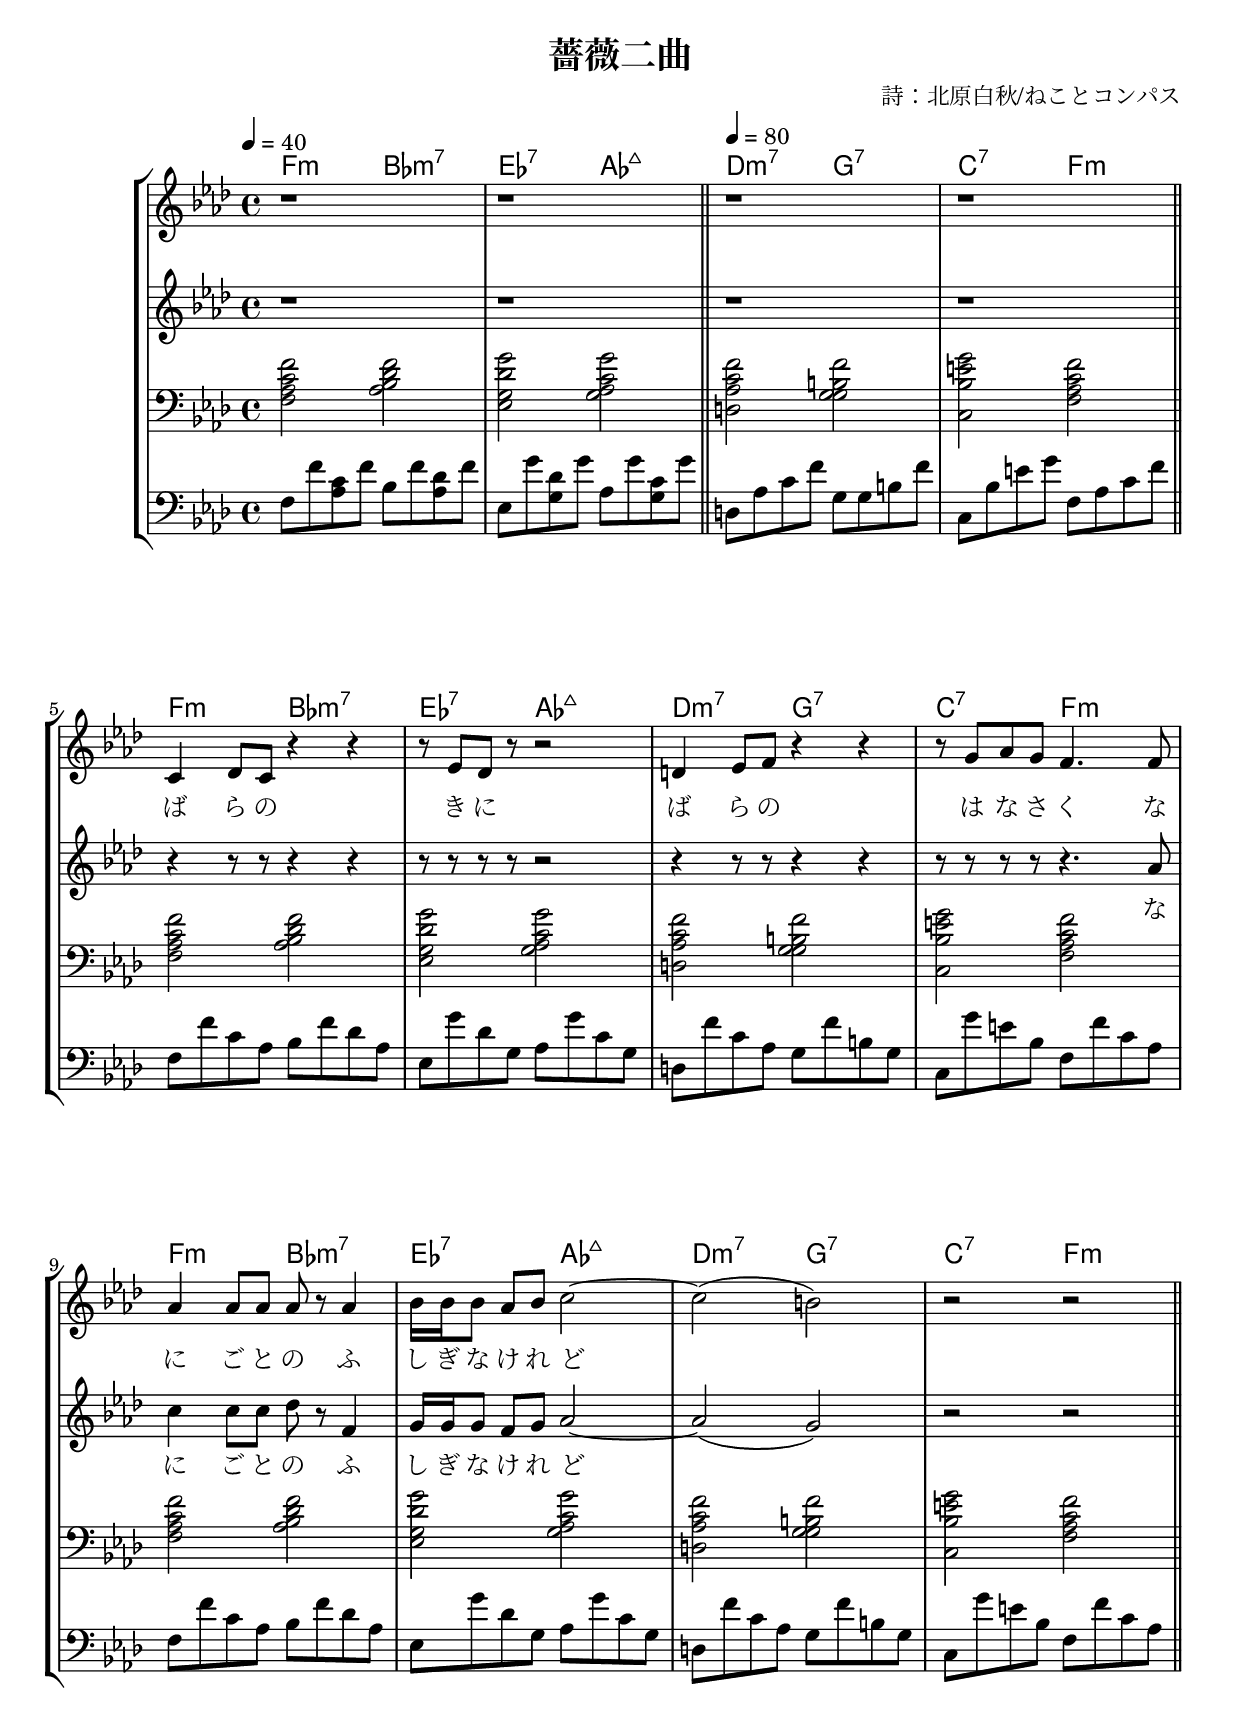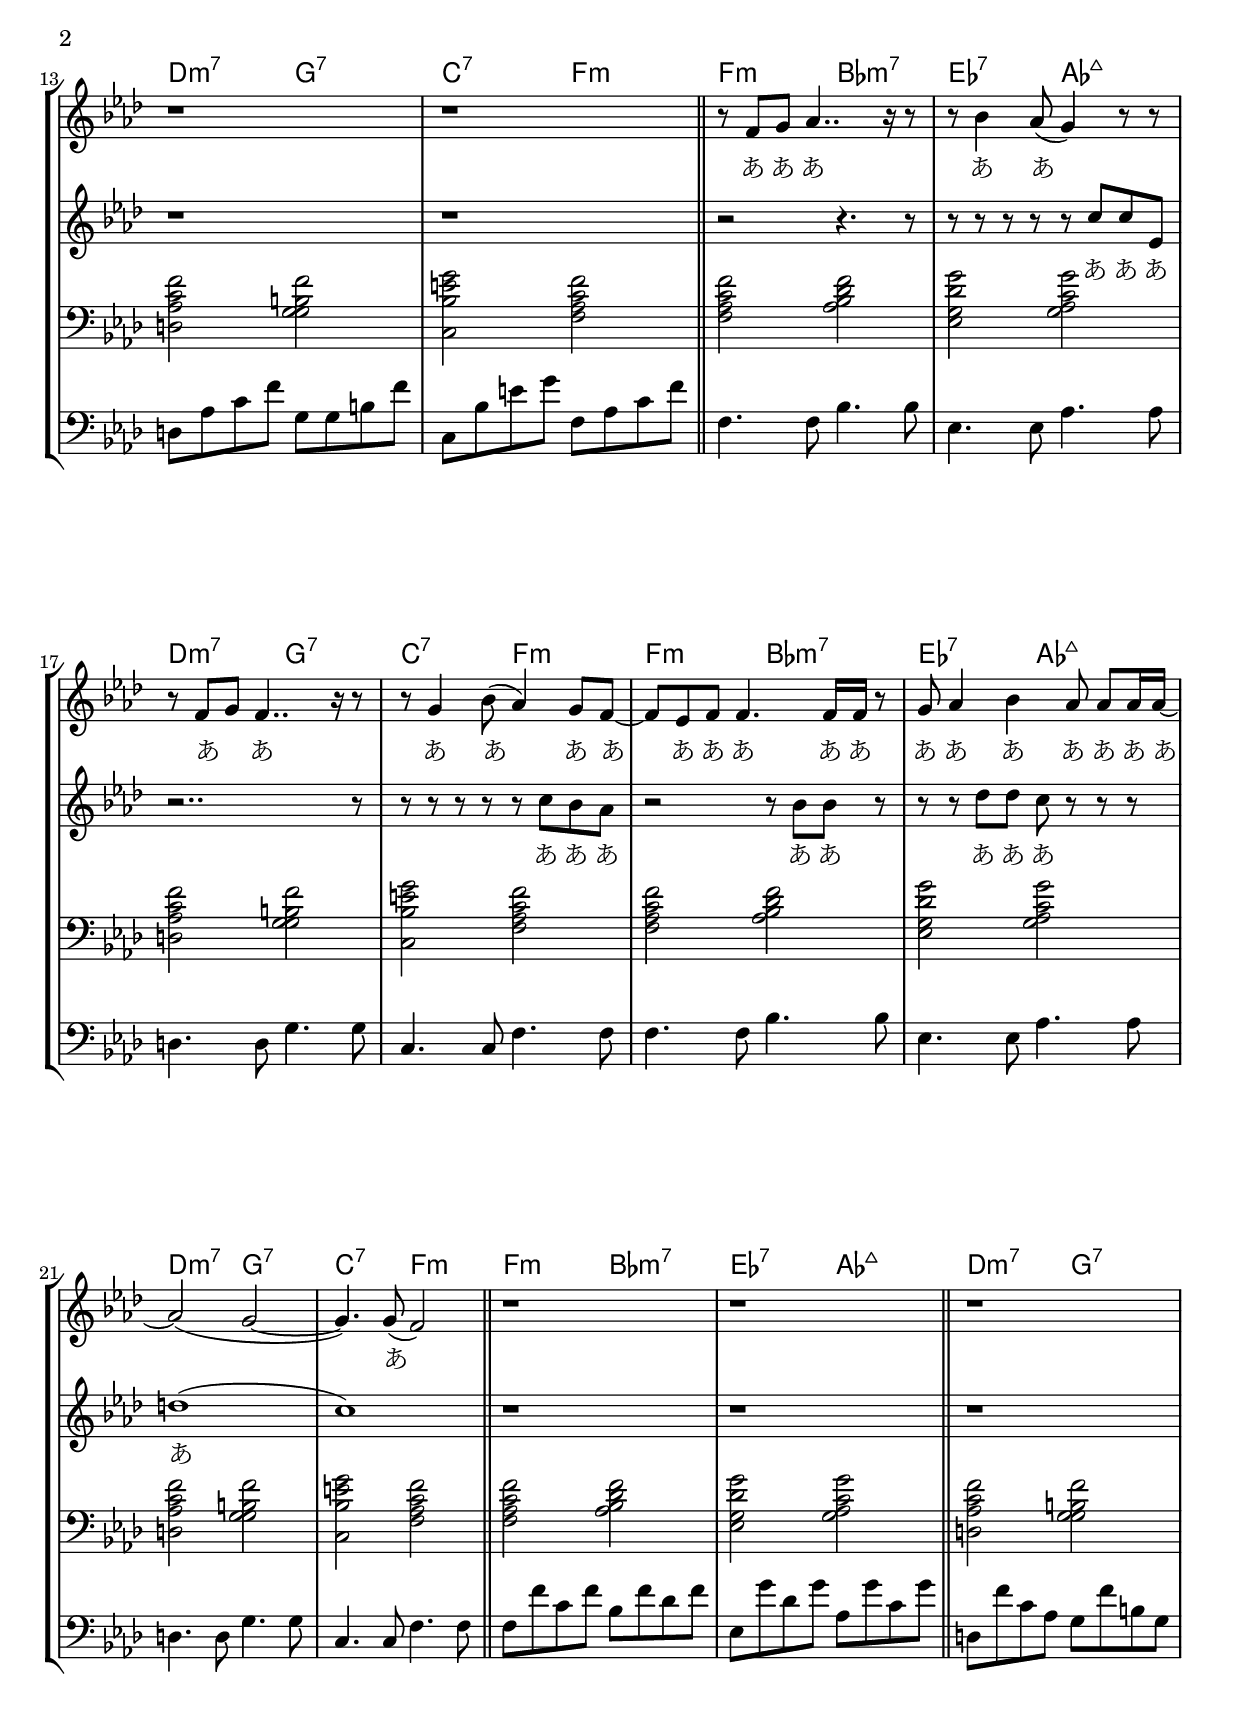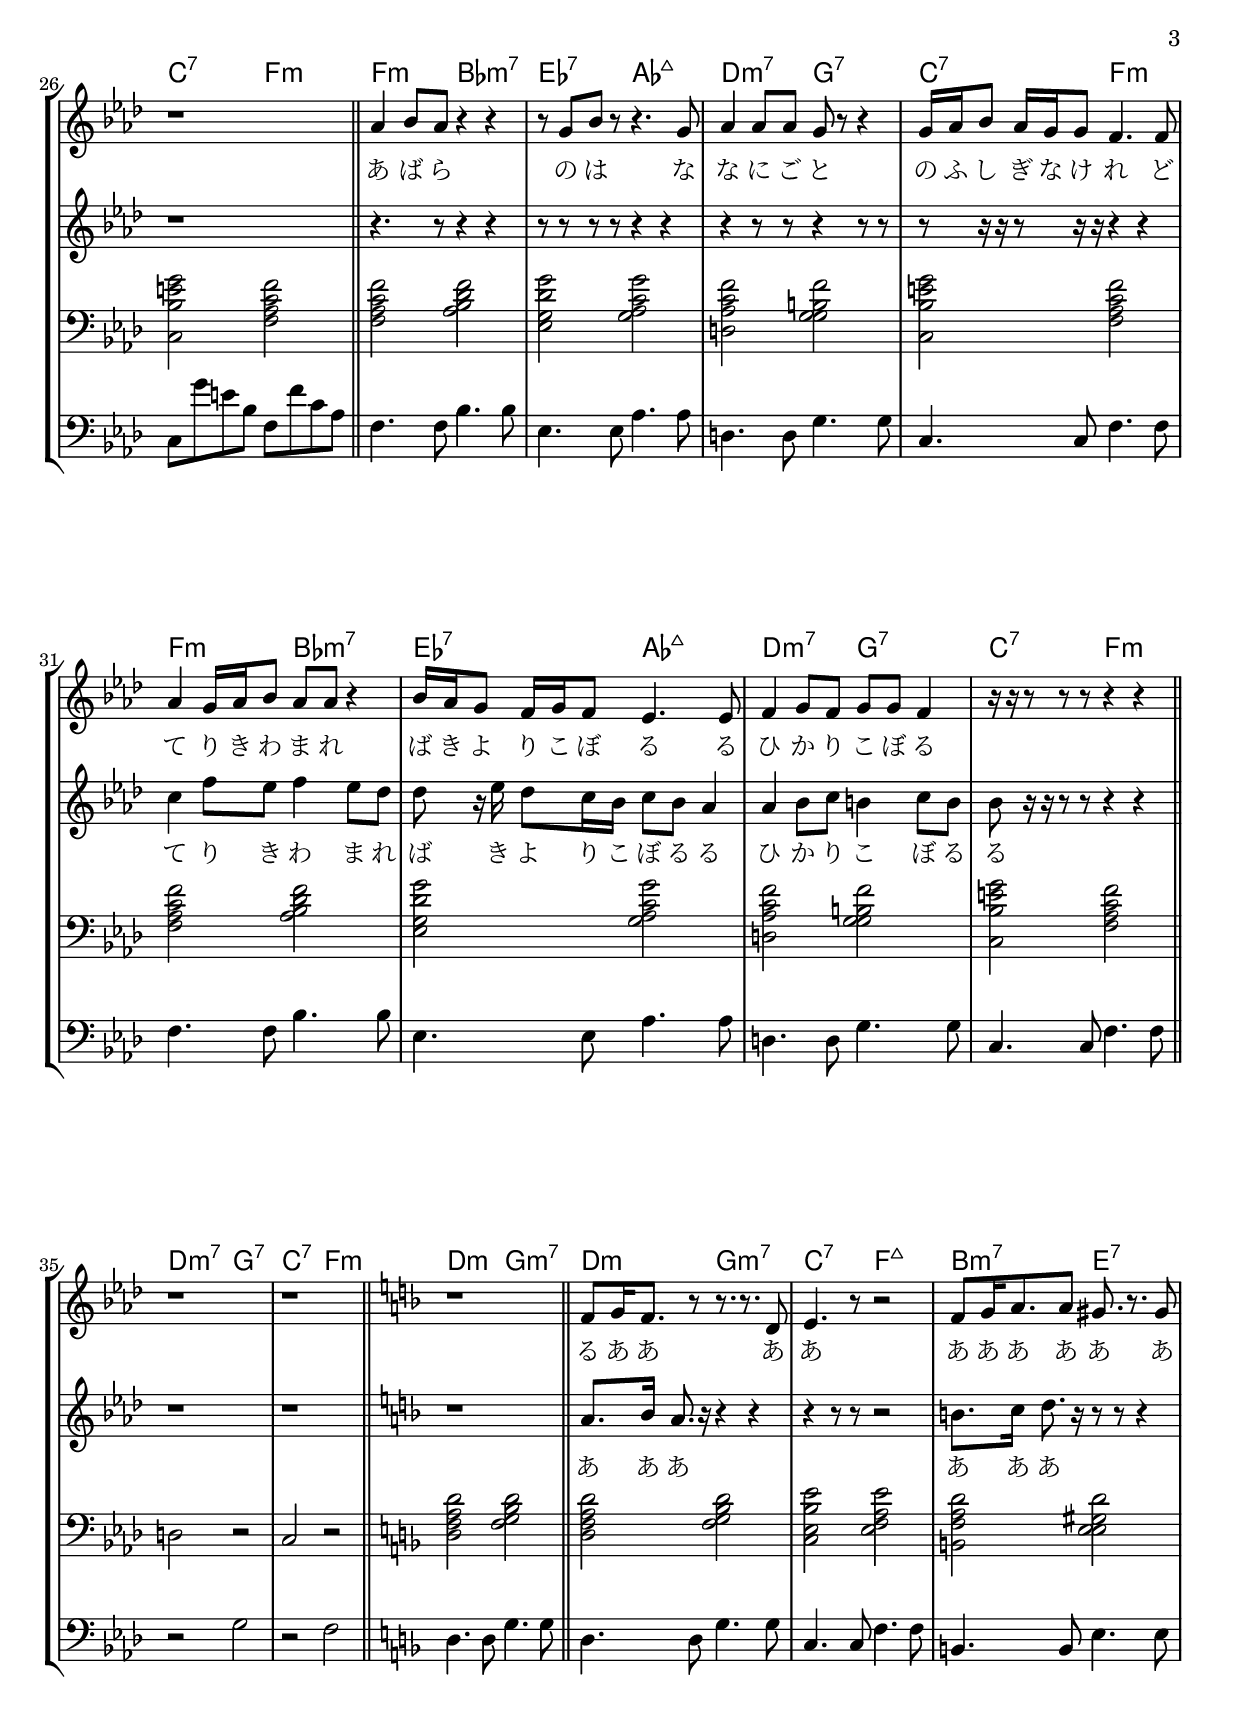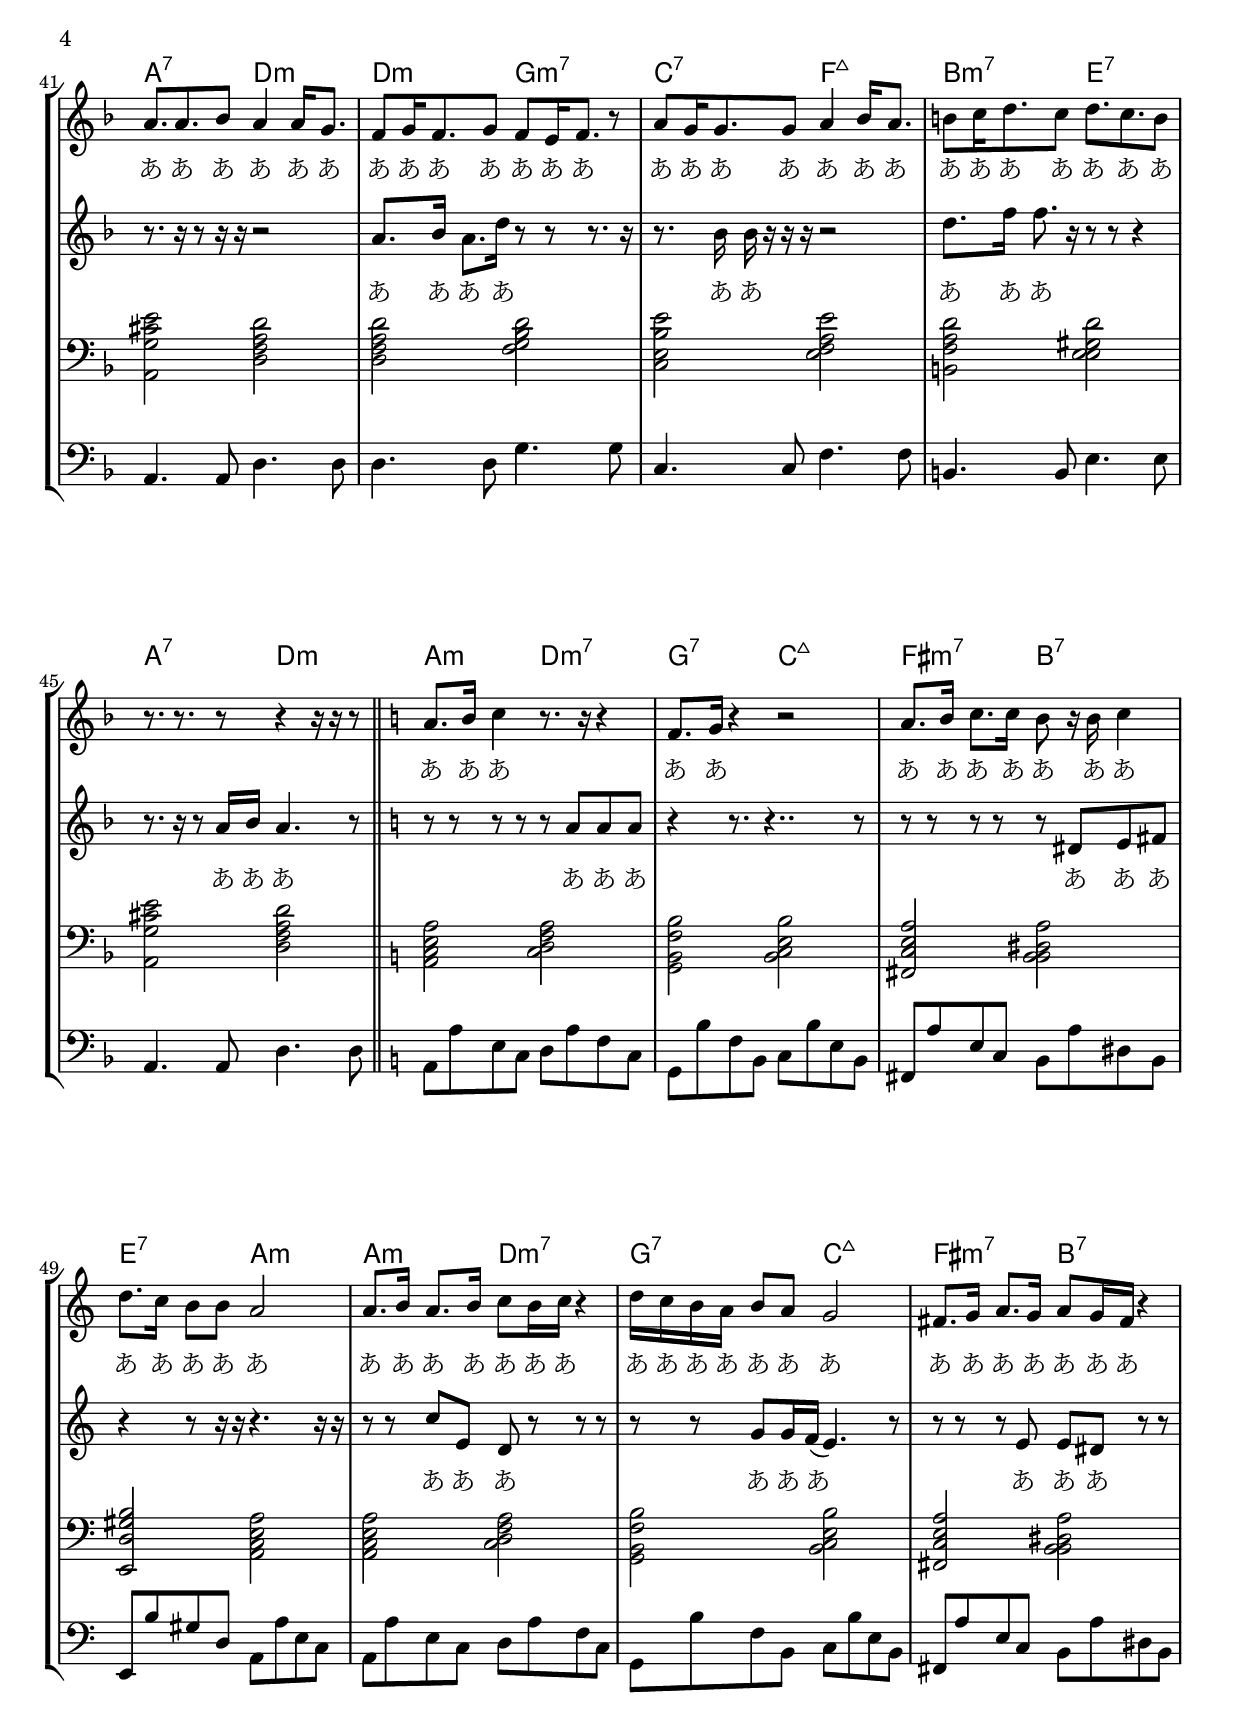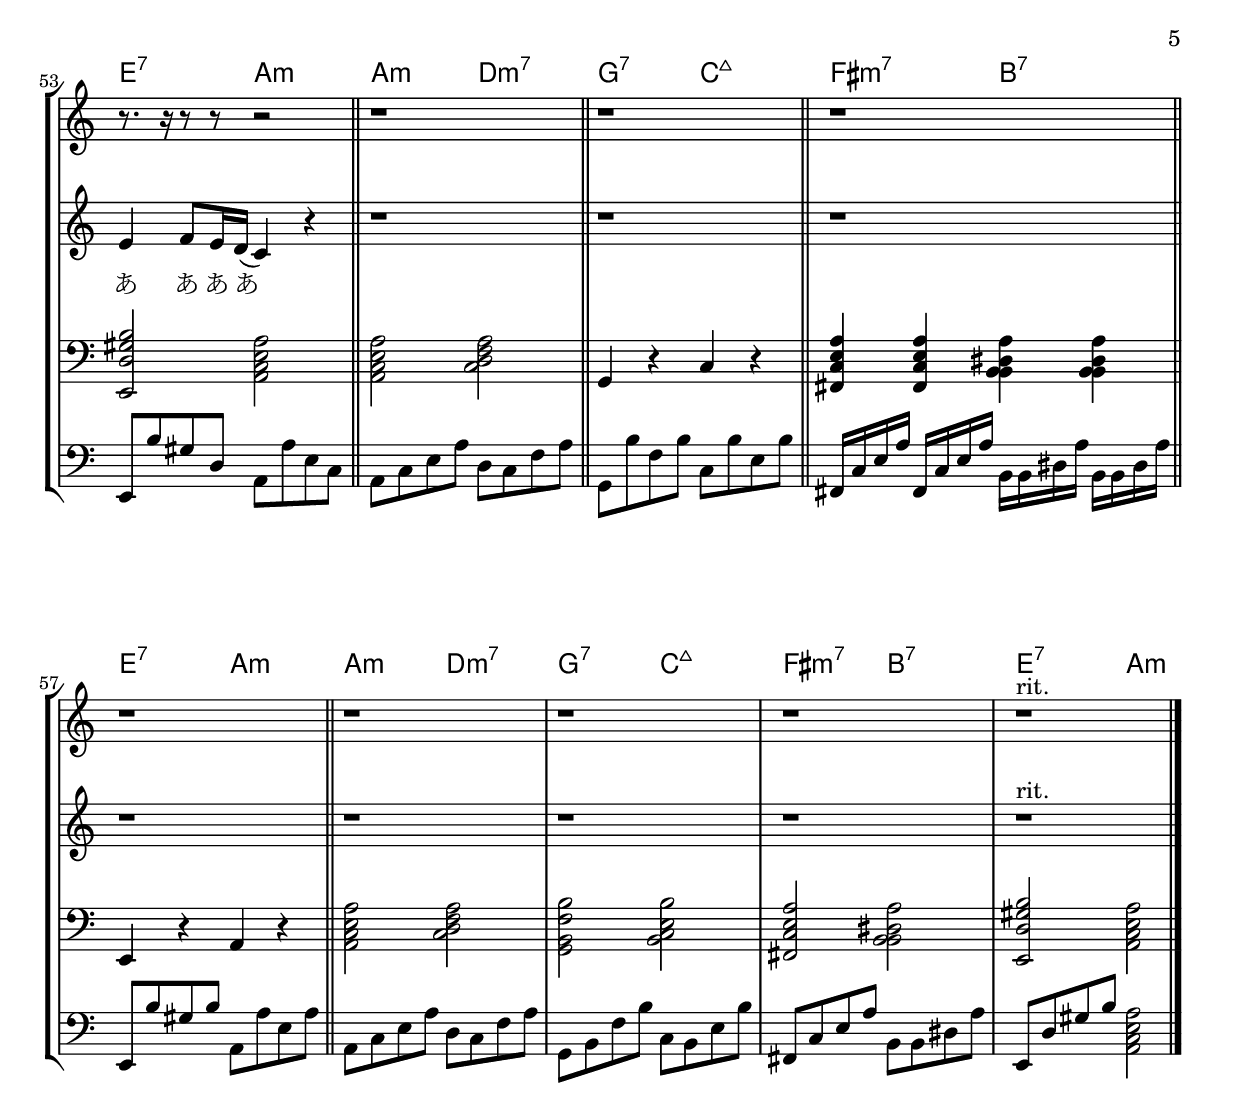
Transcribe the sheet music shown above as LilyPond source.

\version "2.12.1"

\header {
	title = \markup {薔薇二曲}
	composer = \markup \center-column {詩：北原白秋/ねことコンパス}
}

harmony = \chordmode {
	f2:m bes:min7 es:7 as:maj7 

	d:m7 g:7 c:7 f:m 

	f:m bes:min7 es:7 as:maj7 d:m7 g:7 c:7 f:m f:m bes:min7 es:7 as:maj7 d:m7 g:7 c:7 f:m 

	d:m7 g:7 c:7 f:m 

	f:m bes:min7 es:7 as:maj7 d:m7 g:7 c:7 f:m f:m bes:min7 es:7 as:maj7 d:m7 g:7 c:7 f:m 

	f:m bes:min7 es:7 as:maj7 

	d:m7 g:7 c:7 f:m 

	f:m bes:min7 es:7 as:maj7 d:m7 g:7 c:7 f:m f:m bes:min7 es:7 as:maj7 d:m7 g:7 c:7 f:m 

	d:m7 g:7 c:7 f:m 

	d:m g:min7 

	d:m g:min7 c:7 f:maj7 b:m7 e:7 a:7 d:m d:m g:min7 c:7 f:maj7 b:m7 e:7 a:7 d:m 

	a:m d:min7 g:7 c:maj7 fis:m7 b:7 e:7 a:m a:m d:min7 g:7 c:maj7 fis:m7 b:7 e:7 a:m 

	a:m d:min7 

	g:7 c:maj7 

	fis:m7 b:7 

	e:7 a:m 

	a:m d:min7 g:7 c:maj7 fis:m7 b:7 e:7 a:m 
}

melody = {
	\key as \major
	\tempo 4 = 40
	r1 | r1   
	\tempo 4 = 80
	r1 | r1   
	\set Staff.midiInstrument = #"mmi0.45"
	 c'4  des'8  c'8  r4  r4 
	r8  es'8  des'8  r8  r2 
	d'4  es'8  f'8  r4  r4 
	r8  g'8  as'8  g'8  f'4.  f'8 
	as'4  as'8  as'8  as'8  r8  as'4 
	bes'16  bes'16  bes'8  as'8  bes'8  c''2~ 
	c''2  (b'2) 
	r2  	r2 	r1 | r1   
	\set Staff.midiInstrument = #"Electric Grand"
	r8 f'8  g'8  as'4..  r16  r8 
	r8  bes'4  as'8  (g'4)  r8  r8~ 
	r8  f'8  g'8  f'4..  r16  r8 
	r8  g'4  bes'8  (as'4)  g'8  f'8~ 
	f'8  es'8  f'8  f'4.  f'16  f'16  r8 
	g'8  as'4  bes'4  as'8  as'8  as'16  as'16~ 
	as'2  (g'2~ 
	g'4.)  g'8  (f'2)
	r1 | r1   
	r1 | r1   
	\set Staff.midiInstrument = #"mmi0.45"
	 as'4  bes'8  as'8  r4  r4 
	r8  g'8  bes'8  r8  r4.  g'8 
	as'4  as'8  as'8  g'8  r8  r4 
	g'16  as'16  bes'8  as'16  g'16  g'8  f'4.  f'8 
	as'4  g'16  as'16  bes'8  as'8  as'8  r4 
	bes'16  as'16  g'8  f'16  g'16  f'8  es'4.  es'8 
	f'4  g'8  f'8  g'8  g'8  f'4 
	r16  r16  r8  r8  r8  r4  	r4 	r1 | r1   
	\key f \major
	r1   
	\set Staff.midiInstrument = #"Electric Grand"
	f'8  g'16  f'8.  r8  r8.  r8.  d'8 
	e'4.  r8  r2 
	f'8  g'16  a'8.  a'8  gis'8.  r8.  gis'8 
	a'8.  a'8.  bes'8  a'4  a'16  g'8. 
	f'8  g'16  f'8.  g'8  f'8  e'16  f'8.  r8 
	a'8  g'16  g'8.  g'8  a'4  bes'16  a'8. 
	b'8  c''16  d''8.  c''8  d''8.  c''8.  b'8 
	r8.  r8.  r8  r4  r16  r16  	r8 	\set Staff.midiInstrument = #"Electric Piano 1"
		\key c \major
 a'8.  b'16  c''4  r8.  r16  r4 
	f'8.  g'16  r4  r2 
	a'8.  b'16  c''8.  c''16  b'8  r16  b'16  c''4 
	d''8.  c''16  b'8  b'8  a'2 
	a'8.  b'16  a'8.  b'16  c''8  b'16  c''16  r4 
	d''16  c''16  b'16  a'16  b'8  a'8  g'2 
	fis'8.  g'16  a'8.  g'16  a'8  g'16  fis'16  r4 
	r8.  r16  r8  r8  r2
	r1   
	r1   
	r1   
	r1   
	r1 | r1 | r1 | r1^"rit." \bar "|."
}

words = \lyricmode {
	
	
	ば  ら  の  き  に  ば  ら  の  は  な  さ  く  な  に  ご  と  の  ふ  し  ぎ  な  け  れ  ど  
	
	あ  あ  あ  あ  あ  あ  あ  あ  あ  あ  あ  あ  あ  あ  あ  あ  あ  あ  あ  あ  あ  あ  あ  あ  あ  
	
	
	ば  ら  の  は  な  な  に  ご  と  の  ふ  し  ぎ  な  け  れ  ど  て  り  き  わ  ま  れ  ば  き  よ  り  こ  ぼ  る  る  ひ  か  り  こ  ぼ  る  る  
	
	
	あ  あ  あ  あ  あ  あ  あ  あ  あ  あ  あ  あ  あ  あ  あ  あ  あ  あ  あ  あ  あ  あ  あ  あ  あ  あ  あ  あ  あ  あ  あ  あ  あ  あ  あ  あ  あ  あ  
	あ  あ  あ  あ  あ  あ  あ  あ  あ  あ  あ  あ  あ  あ  あ  あ  あ  あ  あ  あ  あ  あ  あ  あ  あ  あ  あ  あ  あ  あ  あ  あ  あ  あ  あ  あ  あ  あ  
	
	
	
	
	
}

secondmelody = {
	\key as \major
	\tempo 4 = 40
	r1 | r1   
	\tempo 4 = 80
	r1 | r1   
	\set Staff.midiInstrument = #"fss0.42"
	 r4  r8  r8  r4  r4 
	r8  r8  r8  r8  r2 
	r4  r8  r8  r4  r4 
	r8  r8  r8  r8  r4.  as'8 
	c''4  c''8  c''8  des''8  r8  f'4 
	g'16  g'16  g'8  f'8  g'8  as'2~ 
	as'2  (g'2) 
	r2  	r2 	r1 | r1   
	\set Staff.midiInstrument = #"Blown Bottle"
	r2  r4.  r8 
	r8  r8  r8  r8  r8  c''8  c''8  es'8 
	r2..  r8 
	r8  r8  r8  r8  r8  c''8  bes'8  as'8 
	r2  r8  bes'8  bes'8  r8 
	r8  r8  des''8  des''8  c''8  r8  r8  r8 
	d''1 
	(c''1)
	r1 | r1   
	r1 | r1   
	\set Staff.midiInstrument = #"fss0.42"
	 r4.  r8  r4  r4 
	r8  r8  r8  r8  r4  r4 
	r4  r8  r8  r4  r8  r8 
	r8  r16  r16  r8  r16  r16  r4  r4 
	c''4  f''8  es''8  f''4  es''8  des''8 
	des''8  r16  es''16  des''8  c''16  bes'16  c''8  bes'8  as'4 
	as'4  bes'8  c''8  b'4  c''8  b'8 
	bes'8  r16  r16  r8  r8  r4  r4
	r1 | r1   
	\key f \major
	r1   
	\set Staff.midiInstrument = #"Vibraphone"
	a'8.  bes'16  a'8.  r16  r4  r4 
	r4  r8  r8  r2 
	b'8.  c''16  d''8.  r16  r8  r8  r4 
	r8.  r16  r8  r16  r16  r2 
	a'8.  bes'16  a'8.  d''16  r8  r8  r8.  r16 
	r8.  bes'16  bes'16  r16  r16  r16  r2 
	d''8.  f''16  f''8.  r16  r8  r8  r4 
	r8.  r16  r8  a'16  bes'16  a'4.  	r8 	\set Staff.midiInstrument = #"Viola"
		\key c \major
r8 r8  r8  r8  r8  a'8  a'8  a'8 
	r4  r8.  r4..  r8 
	r8  r8  r8  r8  r8  dis'8  e'8  fis'8 
	r4  r8  r16  r16  r4.  r16  r16 
	r8  r8  c''8  e'8  d'8  r8  r8  r8 
	r8  r8  g'8  g'16  f'16  (e'4.)  r8 
	r8  r8  r8  e'8  e'8  dis'8  r8  r8 
	e'4  f'8  e'16  d'16  (c'4)  	r4 	r1   
	r1   
	r1   
	r1   
	r1 | r1 | r1 | r1^"rit." \bar "|."
}

secondwords = \lyricmode {
	
	
	な  に  ご  と  の  ふ  し  ぎ  な  け  れ  ど  
	
	あ  あ  あ  あ  あ  あ  あ  あ  あ  あ  あ  あ  
	
	
	て  り  き  わ  ま  れ  ば  き  よ  り  こ  ぼ  る  る  ひ  か  り  こ  ぼ  る  る  
	
	
	あ  あ  あ  あ  あ  あ  あ  あ  あ  あ  あ  あ  あ  あ  あ  あ  あ  あ  
	あ  あ  あ  あ  あ  あ  あ  あ  あ  あ  あ  あ  あ  あ  あ  あ  あ  あ  あ  
	
	
	
	
	
}

tempochange = {
	\tempo 4 = 40
	r1 | r1 \bar "||"
	\tempo 4 = 80
	r1 | r1 \bar "||"
	\tempo 4 = 80
	r1 | r1 | r1 | r1 | r1 | r1 | r1 | r1 \bar "||"
	\tempo 4 = 80
	r1 | r1 \bar "||"
	\tempo 4 = 80
	r1 | r1 | r1 | r1 | r1 | r1 | r1 | r1 \bar "||"
	\tempo 4 = 80
	r1 | r1 \bar "||"
	\tempo 4 = 80
	r1 | r1 \bar "||"
	\tempo 4 = 80
	r1 | r1 | r1 | r1 | r1 | r1 | r1 | r1 \bar "||"
	\tempo 4 = 80
	r1 | r1 \bar "||"
	\tempo 4 = 80
	r1 \bar "||"
	\tempo 4 = 80
	r1 | r1 | r1 | r1 | r1 | r1 | r1 | r1 \bar "||"
	\tempo 4 = 80
	r1 | r1 | r1 | r1 | r1 | r1 | r1 | r1 \bar "||"
	\tempo 4 = 80
	r1 \bar "||"
	\tempo 4 = 80
	r1 \bar "||"
	\tempo 4 = 80
	r1 \bar "||"
	\tempo 4 = 80
	r1 \bar "||"
	\tempo 4 = 80
	r1 | r1 | r1 | \tempo 4 = 60 r2 \tempo 4 = 53 r2 \bar "|."
}

mainacc = {
	\clef bass
	\set Staff.midiInstrument = #"Acoustic grand"
	\key as \major
	\tempo 4 = 40
	<f as c' f'>2
	<bes as des' f'>2
	<es g des' g'>2
	<as g c' g'>2
	\bar "||"

	\set Staff.midiInstrument = #"Acoustic grand"
	\tempo 4 = 80
	<d as c' f'>2
	<g g b f'>2
	<c bes e' g'>2
	<f as c' f'>2
	\bar "||"

	\set Staff.midiInstrument = #"Acoustic grand"
	<f as c' f'>2
	<bes as des' f'>2
	<es g des' g'>2
	<as g c' g'>2
	<d as c' f'>2
	<g g b f'>2
	<c bes e' g'>2
	<f as c' f'>2
	<f as c' f'>2
	<bes as des' f'>2
	<es g des' g'>2
	<as g c' g'>2
	<d as c' f'>2
	<g g b f'>2
	<c bes e' g'>2
	<f as c' f'>2
	\bar "||"

	\set Staff.midiInstrument = #"Acoustic Guitar (steel)"
	<d as c' f'>2
	<g g b f'>2
	<c bes e' g'>2
	<f as c' f'>2
	\bar "||"

	\set Staff.midiInstrument = #"Acoustic grand"
	<f as c' f'>2
	<bes as des' f'>2
	<es g des' g'>2
	<as g c' g'>2
	<d as c' f'>2
	<g g b f'>2
	<c bes e' g'>2
	<f as c' f'>2
	<f as c' f'>2
	<bes as des' f'>2
	<es g des' g'>2
	<as g c' g'>2
	<d as c' f'>2
	<g g b f'>2
	<c bes e' g'>2
	<f as c' f'>2
	\bar "||"

	\set Staff.midiInstrument = #"Bright Acoustic"
	<f as c' f'>2
	<bes as des' f'>2
	<es g des' g'>2
	<as g c' g'>2
	\bar "||"

	\set Staff.midiInstrument = #"Acoustic grand"
	<d as c' f'>2
	<g g b f'>2
	<c bes e' g'>2
	<f as c' f'>2
	\bar "||"

	\set Staff.midiInstrument = #"Acoustic grand"
	<f as c' f'>2
	<bes as des' f'>2
	<es g des' g'>2
	<as g c' g'>2
	<d as c' f'>2
	<g g b f'>2
	<c bes e' g'>2
	<f as c' f'>2
	<f as c' f'>2
	<bes as des' f'>2
	<es g des' g'>2
	<as g c' g'>2
	<d as c' f'>2
	<g g b f'>2
	<c bes e' g'>2
	<f as c' f'>2
	\bar "||"

	\set Staff.midiInstrument = #"Electric Grand"
	d2
	r2
	c2
	r2
	\bar "||"

	\set Staff.midiInstrument = #"Acoustic grand"
	\key f \major
	<d f a d'>2
	<g f bes d'>2
	\bar "||"

	\set Staff.midiInstrument = #"Acoustic grand"
	<d f a d'>2
	<g f bes d'>2
	<c e bes e'>2
	<f e a e'>2
	<b, f a d'>2
	<e e gis d'>2
	<a, g cis' e'>2
	<d f a d'>2
	<d f a d'>2
	<g f bes d'>2
	<c e bes e'>2
	<f e a e'>2
	<b, f a d'>2
	<e e gis d'>2
	<a, g cis' e'>2
	<d f a d'>2
	\bar "||"

	\set Staff.midiInstrument = #"Acoustic grand"
	\key c \major
	<a, c e a>2
	<d c f a>2
	<g, b, f b>2
	<c b, e b>2
	<fis, c e a>2
	<b, b, dis a>2
	<e, d gis b>2
	<a, c e a>2
	<a, c e a>2
	<d c f a>2
	<g, b, f b>2
	<c b, e b>2
	<fis, c e a>2
	<b, b, dis a>2
	<e, d gis b>2
	<a, c e a>2
	\bar "||"

	\set Staff.midiInstrument = #"Acoustic grand"
	<a, c e a>2
	<d c f a>2
	\bar "||"

	\set Staff.midiInstrument = #"Acoustic grand"
	g,4 r4
	c4 r4
	\bar "||"

	\set Staff.midiInstrument = #"Acoustic grand"
	<fis, c e a>4 <fis, c e a>4
	<b, b, dis a>4 <b, b, dis a>4
	\bar "||"

	\set Staff.midiInstrument = #"FX 2 (soundtrack)"
	e,4 r4
	a,4 r4
	\bar "||"

	\set Staff.midiInstrument = #"Acoustic grand"
	<a, c e a>2
	<d c f a>2
	<g, b, f b>2
	<c b, e b>2
	<fis, c e a>2
	<b, b, dis a>2
	<e, d gis b>2
	<a, c e a>2
	\bar "|."
}

subacc = {
	\clef bass
	\set Staff.midiInstrument = #"Synth Voice"
	\key as \major
	\tempo 4 = 40
	f8 f' <as c'> f'
	bes8 f' <as des'> f'
	es8 g' <g des'> g'
	as8 g' <g c'> g'
	\bar "||"

	\set Staff.midiInstrument = #"FX 4 (atmosphere)"
	\tempo 4 = 80
	d8 as8 c'8 f'8
	g8 g8 b8 f'8
	c8 bes8 e'8 g'8
	f8 as8 c'8 f'8
	\bar "||"

	\set Staff.midiInstrument = #"French horn"
	f8 f' c' as
	bes8 f' des' as
	es8 g' des' g
	as8 g' c' g
	d8 f' c' as
	g8 f' b g
	c8 g' e' bes
	f8 f' c' as
	f8 f' c' as
	bes8 f' des' as
	es8 g' des' g
	as8 g' c' g
	d8 f' c' as
	g8 f' b g
	c8 g' e' bes
	f8 f' c' as
	\bar "||"

	\set Staff.midiInstrument = #"Flute"
	d8 as8 c'8 f'8
	g8 g8 b8 f'8
	c8 bes8 e'8 g'8
	f8 as8 c'8 f'8
	\bar "||"

	\set Staff.midiInstrument = #"Bright Acoustic"
	f4.f8
	bes4.bes8
	es4.es8
	as4.as8
	d4.d8
	g4.g8
	c4.c8
	f4.f8
	f4.f8
	bes4.bes8
	es4.es8
	as4.as8
	d4.d8
	g4.g8
	c4.c8
	f4.f8
	\bar "||"

	\set Staff.midiInstrument = #"Trumpet"
	f8 f' c' f'
	bes8 f' des' f'
	es8 g' des' g'
	as8 g' c' g'
	\bar "||"

	\set Staff.midiInstrument = #"Pad 4 (choir)"
	d8 f' c' as
	g8 f' b g
	c8 g' e' bes
	f8 f' c' as
	\bar "||"

	\set Staff.midiInstrument = #"FX 2 (soundtrack)"
	f4.f8
	bes4.bes8
	es4.es8
	as4.as8
	d4.d8
	g4.g8
	c4.c8
	f4.f8
	f4.f8
	bes4.bes8
	es4.es8
	as4.as8
	d4.d8
	g4.g8
	c4.c8
	f4.f8
	\bar "||"

	\set Staff.midiInstrument = #"Pad 3 (polysynth)"
	r2
	g2
	r2
	f2
	\bar "||"

	\set Staff.midiInstrument = #"Pad 7 (halo)"
	\key f \major
	d4.d8
	g4.g8
	\bar "||"

	\set Staff.midiInstrument = #"Pad 8 (sweep)"
	d4.d8
	g4.g8
	c4.c8
	f4.f8
	b,4.b,8
	e4.e8
	a,4.a,8
	d4.d8
	d4.d8
	g4.g8
	c4.c8
	f4.f8
	b,4.b,8
	e4.e8
	a,4.a,8
	d4.d8
	\bar "||"

	\set Staff.midiInstrument = #"Pad 3 (polysynth)"
	\key c \major
	a,8 a e c
	d8 a f c
	g,8 b f b,
	c8 b e b,
	fis,8 a e c
	b,8 a dis b,
	e,8 b gis d
	a,8 a e c
	a,8 a e c
	d8 a f c
	g,8 b f b,
	c8 b e b,
	fis,8 a e c
	b,8 a dis b,
	e,8 b gis d
	a,8 a e c
	\bar "||"

	\set Staff.midiInstrument = #"Pad 7 (halo)"
	a,8 c8 e8 a8
	d8 c8 f8 a8
	\bar "||"

	\set Staff.midiInstrument = #"Pad 8 (sweep)"
	g,8 b f b
	c8 b e b
	\bar "||"

	\set Staff.midiInstrument = #"Pad 2 (warm)"
	fis,16 c e a fis, c e a
	b,16 b, dis a b, b, dis a
	\bar "||"

	\set Staff.midiInstrument = #"Acoustic grand"
	e,8 b gis b
	a,8 a e a
	\bar "||"

	\set Staff.midiInstrument = #"FX 4 (atmosphere)"
	a,8 c8 e8 a8
	d8 c8 f8 a8
	g,8 b,8 f8 b8
	c8 b,8 e8 b8
	fis,8 c8 e8 a8
	b,8 b,8 dis8 a8
	e,8 d8 gis8 b8
	<a, c e a>2
	\bar "|."
}

percA = {
	\drummode {
	r1 |r1 \bar "||"
	r1 |r1 \bar "||"
	cymr4 cymr4 cymr4 cymr4  |cymr4 cymr8 cymr16 cymr16 cymr4 cymr4  |cymr4 cymr4 cymr4 cymr4  |cymr4 cymr2.  |cymr4 cymr4 cymr4 cymr4  |cymr4 cymr8 cymr16 cymr16 cymr4 cymr4  |cymr4 cymr4 cymr4 cymr4  |cymr4 cymr2.  \bar "||"
	r1  |r2 r8 hho4 hho8  \bar "||"
	r1 |r1 |r1 |r1 |r1 |r1 |r1 |r1 \bar "||"
	r1  |r2 r8 hho4 hho8  \bar "||"
	r1  |r2 r8 hho4 hho8  \bar "||"
	r1  |r1  |r1  |r1  |r1  |r1  |r1  |r2 r8 hho4 hho8  \bar "||"
	r1 |r1 \bar "||"
	r2 r8 hho4 hho8  \bar "||"
	r1  |r1  |r1  |r1  |r1  |r1  |r1  |r2 r8 hho4 hho8  \bar "||"
	r1 |r1 |r1 |r1 |r1 |r1 |r1 |r1 \bar "||"
	r2 r8 hho4 hho8  \bar "||"
	r1 \bar "||"
	r2. hho4  \bar "||"
	r1 \bar "||"
	cymr4 cymr4 cymr4 cymr4  |cymr4 cymr8 cymr16 cymr16 cymr4 cymr4  |cymr4 cymr4 cymr4 cymr4  |cymr4 cymr2.  \bar "|."
	}
}

percB = {
	\drummode {
	r1 |r1 \bar "||"
	r1 |r1 \bar "||"
	r2 sn2  |r2 sn2  |r2 sn2  |r8 sn8 sn2.  |r2 sn2  |r2 sn2  |r2 sn2  |r8 sn8 sn2.  \bar "||"
	r4. hhp2 hhp8  |hhp4 hhp4 hhp4 hhp4  \bar "||"
	r1 |r1 |r1 |r1 |r1 |r1 |r1 |r1 \bar "||"
	r4. hhp2 hhp8  |hhp4 hhp4 hhp4 hhp4  \bar "||"
	r4. hhp2 hhp8  |hhp4 hhp4 hhp4 hhp4  \bar "||"
	r4. hhp2 hhp8  |r4. hhp2 hhp8  |r4. hhp2 hhp8  |r4. hhp2 hhp8  |r4. hhp2 hhp8  |r4. hhp2 hhp8  |r4. hhp2 hhp8  |hhp4 hhp4 hhp4 hhp4  \bar "||"
	r1 |r1 \bar "||"
	hhp4 hhp4 hhp4 hhp4  \bar "||"
	r4. hhp2 hhp8  |r4. hhp2 hhp8  |r4. hhp2 hhp8  |r4. hhp2 hhp8  |r4. hhp2 hhp8  |r4. hhp2 hhp8  |r4. hhp2 hhp8  |hhp4 hhp4 hhp4 hhp4  \bar "||"
	r1 |r1 |r1 |r1 |r1 |r1 |r1 |r1 \bar "||"
	hhp4 hhp4 hhp4 hhp4  \bar "||"
	r1 \bar "||"
	r16 hhp16 hhp8 hhp16 hhp8 hhp2 hhp16  \bar "||"
	r1 \bar "||"
	r2 sn2  |r2 sn2  |r2 sn2  |r8 sn8 sn2.  \bar "|."
	}
}

percC = {
	\drummode {
	r1 |r1 \bar "||"
	r1 |r1 \bar "||"
	bd2. r8 bd8  |bd2. r8 bd8  |bd2. r8 bd8  |bd4. bd8 bd4. bd8  |bd2. r8 bd8  |bd2. r8 bd8  |bd2. r8 bd8  |bd2 r8 bd4.  \bar "||"
	hh4 hh4 hh4 hh4  |r4. hh2 r8  \bar "||"
	r1 |r1 |r1 |r1 |r1 |r1 |r1 |r1 \bar "||"
	hh4 hh4 hh4 hh4  |r4. hh2 r8  \bar "||"
	hh4 hh4 hh4 hh4  |r4. hh2 r8  \bar "||"
	hh4 hh4 hh4 hh4  |hh4 hh4 hh4 hh4  |hh4 hh4 hh4 hh4  |hh4 hh4 hh4 hh4  |hh4 hh4 hh4 hh4  |hh4 hh4 hh4 hh4  |hh4 hh4 hh4 hh4  |r4. hh2 r8  \bar "||"
	r1 |r1 \bar "||"
	r4. hh2 r8  \bar "||"
	hh4 hh4 hh4 hh4  |hh4 hh4 hh4 hh4  |hh4 hh4 hh4 hh4  |hh4 hh4 hh4 hh4  |hh4 hh4 hh4 hh4  |hh4 hh4 hh4 hh4  |hh4 hh4 hh4 hh4  |r4. hh2 r8  \bar "||"
	r1 |r1 |r1 |r1 |r1 |r1 |r1 |r1 \bar "||"
	r4. hh2 r8  \bar "||"
	r1 \bar "||"
	hh8. hh8. hh4 hh4 hh8  \bar "||"
	r1 \bar "||"
	bd2. r8 bd8  |bd2. r8 bd8  |bd2. r8 bd8  |bd2 r8 bd4.  \bar "|."
	}
}

percD = {
	\drummode {
	r1 |r1 \bar "||"
	r1 |r1 \bar "||"
	r1 |r1 |r1 |r2 r8 tommh8 tommh4  |r1 |r1 |r1 |r8. tommh8. tommh2 r8  \bar "||"
	bd2. r8 bd8  |bd8. bd4. r16 bd4 bd8  \bar "||"
	r1 |r1 |r1 |r1 |r1 |r1 |r1 |r1 \bar "||"
	bd2. r8 bd8  |bd8. bd4. r16 bd4 bd8  \bar "||"
	bd2. r8 bd8  |bd8. bd4. r16 bd4 bd8  \bar "||"
	bd2. r8 bd8  |bd8. bd8. bd2 bd8  |bd2. r8 bd8  |bd8. bd8. bd2 bd8  |bd2. r8 bd8  |bd8. bd8. bd2 bd8  |bd2. r8 bd8  |bd8. bd4. r16 bd4 bd8  \bar "||"
	r1 |r1 \bar "||"
	bd8. bd4. r16 bd4 bd8  \bar "||"
	bd2. r8 bd8  |bd8. bd8. bd2 bd8  |bd2. r8 bd8  |bd8. bd8. bd2 bd8  |bd2. r8 bd8  |bd8. bd8. bd2 bd8  |bd2. r8 bd8  |bd8. bd4. r16 bd4 bd8  \bar "||"
	r1 |r1 |r1 |r1 |r1 |r1 |r1 |r1 \bar "||"
	bd8. bd4. r16 bd4 bd8  \bar "||"
	r1 \bar "||"
	r2 ss2  \bar "||"
	r1 \bar "||"
	r1 |r1 |r1 |r8. tommh8. tommh2 r8  \bar "|."
	}
}

percE = {
	\drummode {
	r1 |r1 \bar "||"
	r1 |r1 \bar "||"
	r1 |r1 |r1 |r2. r8 toml8  |r1 |r1 |r1 |r2. toml8 toml8  \bar "||"
	r1 | r1 \bar "||"
	r1 |r1 |r1 |r1 |r1 |r1 |r1 |r1 \bar "||"
	r1 | r1 \bar "||"
	r1 | r1 \bar "||"
	r1 | r1 | r1 | r1 | r1 | r1 | r1 | r1 \bar "||"
	r1 |r1 \bar "||"
	r1 \bar "||"
	r1 | r1 | r1 | r1 | r1 | r1 | r1 | r1 \bar "||"
	r1 |r1 |r1 |r1 |r1 |r1 |r1 |r1 \bar "||"
	r1 \bar "||"
	r1 \bar "||"
	bd4. bd4 bd4.  \bar "||"
	r1 \bar "||"
	r1 |r1 |r1 |r2. toml8 toml8  \bar "|."
	}
}

percF = {
	\drummode {
	r1 | r1 \bar "||"
	r1 | r1 \bar "||"
	r1 |r1 |r1 |r1 |r1 |r1 |r1 |hho1  \bar "||"
	r1 | r1 \bar "||"
	r1 | r1 | r1 | r1 | r1 | r1 | r1 | r1 \bar "||"
	r1 | r1 \bar "||"
	r1 | r1 \bar "||"
	r1 | r1 | r1 | r1 | r1 | r1 | r1 | r1 \bar "||"
	r1 | r1 \bar "||"
	r1 \bar "||"
	r1 | r1 | r1 | r1 | r1 | r1 | r1 | r1 \bar "||"
	r1 | r1 | r1 | r1 | r1 | r1 | r1 | r1 \bar "||"
	r1 \bar "||"
	r1 \bar "||"
	r1 \bar "||"
	r1 \bar "||"
	r1 |r1 |r1 |hho1  \bar "|."
	}
}

\score {
	<<
		\new StaffGroup <<
			\new ChordNames {\harmony}
			\new Voice = "melody" {\melody}
			\new Lyrics \lyricsto "melody" \words
			\new Voice = "secondmelody" {\secondmelody}
			\new Lyrics \lyricsto "secondmelody" \secondwords
			\new Staff = "mainacc" {\mainacc}
			\new Staff = "subacc" {\subacc}
		>>
	>>
	\layout { }
}
